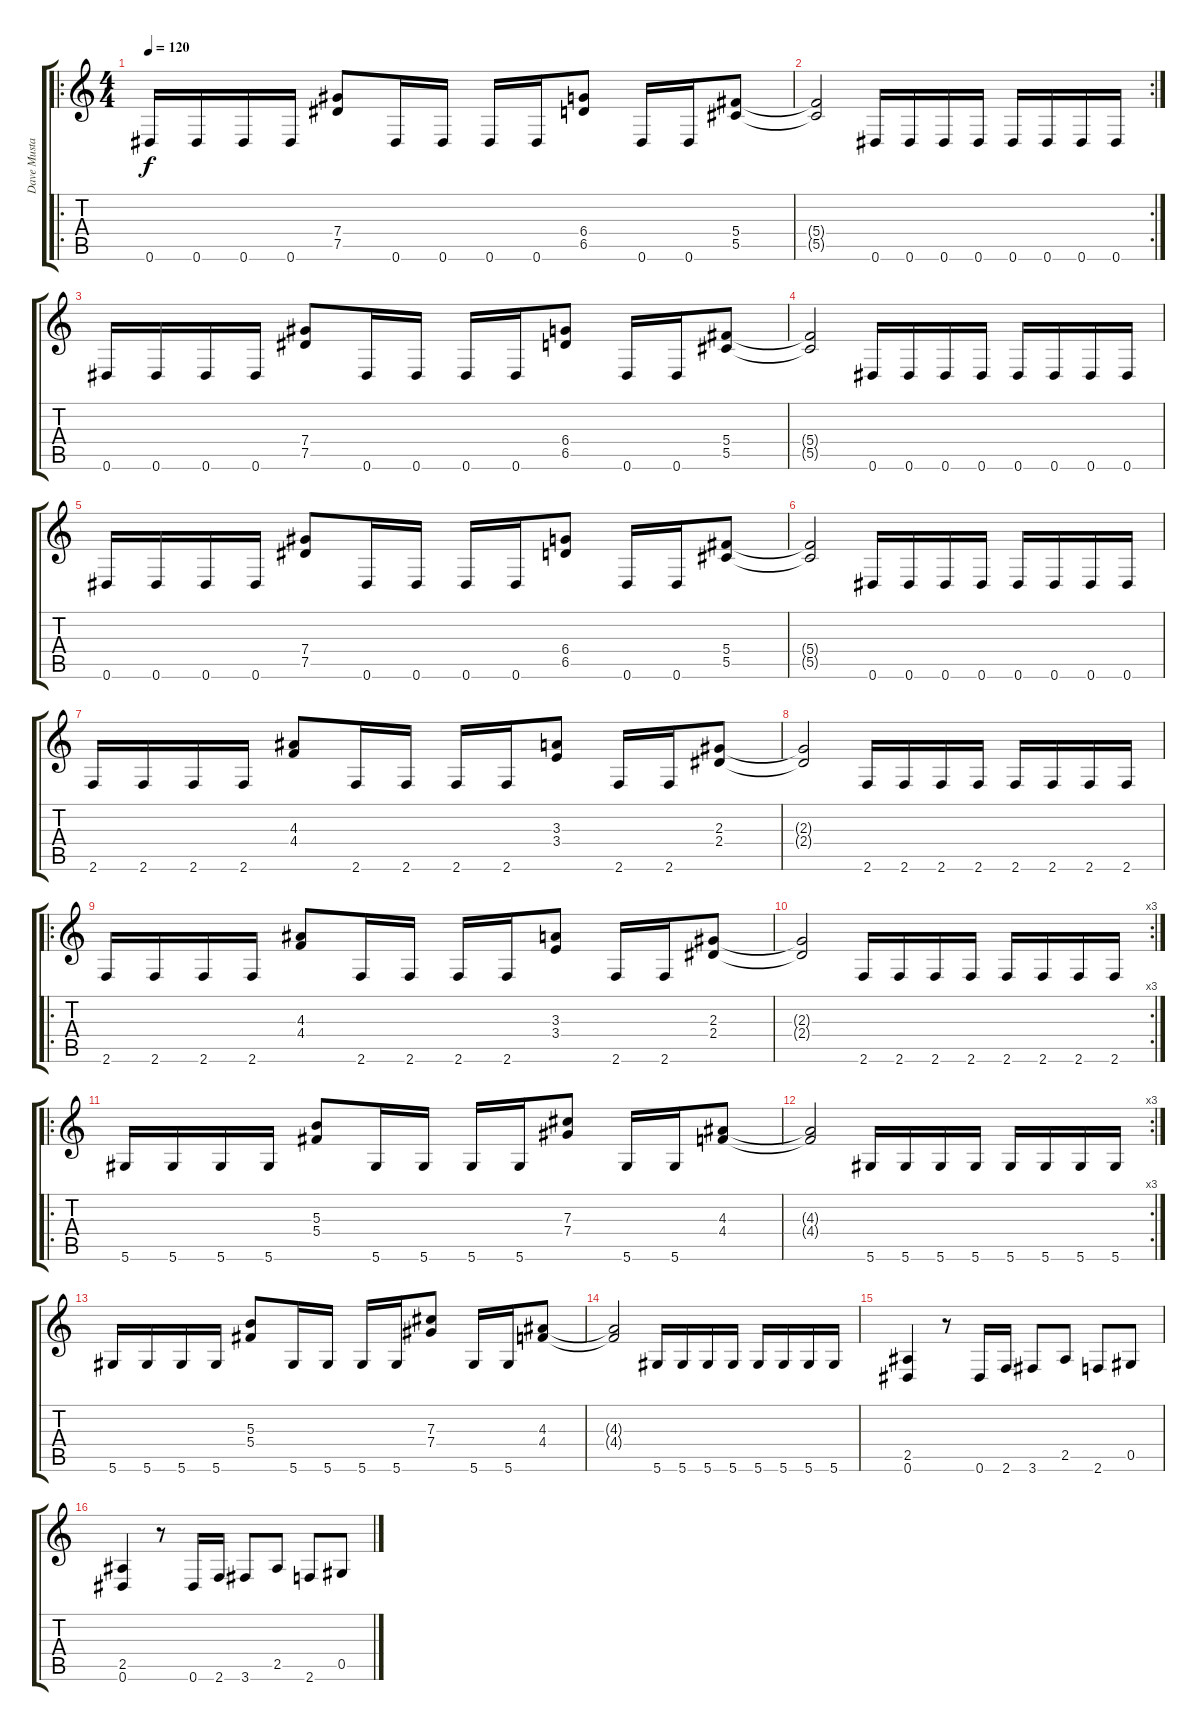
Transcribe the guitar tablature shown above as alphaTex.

\track ("Dave Mustaine (Gtr 1)" "Dave Musta") {instrument distortionguitar}
\staff {score tabs}
\tuning (Eb4 Bb3 Gb3 Db3 Ab2 Eb2) {hide}
\ro
\ts (4 4)
\tempo 120
\clef g2
\ks c
0.6.16{dy f} 0.6.16 0.6.16 0.6.16 (7.4 7.5).8 0.6.16 0.6.16 0.6.16 0.6.16 (6.4 6.5).8 0.6.16 0.6.16 (5.4 5.5).8 |
\rc 2
(5.4{t} 5.5{t}).2 0.6.16 0.6.16 0.6.16 0.6.16 0.6.16 0.6.16 0.6.16 0.6.16 |
0.6.16 0.6.16 0.6.16 0.6.16 (7.4 7.5).8 0.6.16 0.6.16 0.6.16 0.6.16 (6.4 6.5).8 0.6.16 0.6.16 (5.4 5.5).8 |
(5.4{t} 5.5{t}).2 0.6.16 0.6.16 0.6.16 0.6.16 0.6.16 0.6.16 0.6.16 0.6.16 |
0.6.16 0.6.16 0.6.16 0.6.16 (7.4 7.5).8 0.6.16 0.6.16 0.6.16 0.6.16 (6.4 6.5).8 0.6.16 0.6.16 (5.4 5.5).8 |
(5.4{t} 5.5{t}).2 0.6.16 0.6.16 0.6.16 0.6.16 0.6.16 0.6.16 0.6.16 0.6.16 |
2.6.16 2.6.16 2.6.16 2.6.16 (4.3 4.4).8 2.6.16 2.6.16 2.6.16 2.6.16 (3.3 3.4).8 2.6.16 2.6.16 (2.3 2.4).8 |
(2.3{t} 2.4{t}).2 2.6.16 2.6.16 2.6.16 2.6.16 2.6.16 2.6.16 2.6.16 2.6.16 |
\ro
2.6.16 2.6.16 2.6.16 2.6.16 (4.3 4.4).8 2.6.16 2.6.16 2.6.16 2.6.16 (3.3 3.4).8 2.6.16 2.6.16 (2.3 2.4).8 |
\rc 3
(2.3{t} 2.4{t}).2 2.6.16 2.6.16 2.6.16 2.6.16 2.6.16 2.6.16 2.6.16 2.6.16 |
\ro
5.6.16 5.6.16 5.6.16 5.6.16 (5.3 5.4).8 5.6.16 5.6.16 5.6.16 5.6.16 (7.3 7.4).8 5.6.16 5.6.16 (4.3 4.4).8 |
\rc 3
(4.3{t} 4.4{t}).2 5.6.16 5.6.16 5.6.16 5.6.16 5.6.16 5.6.16 5.6.16 5.6.16 |
5.6.16 5.6.16 5.6.16 5.6.16 (5.3 5.4).8 5.6.16 5.6.16 5.6.16 5.6.16 (7.3 7.4).8 5.6.16 5.6.16 (4.3 4.4).8 |
(4.3{t} 4.4{t}).2 5.6.16 5.6.16 5.6.16 5.6.16 5.6.16 5.6.16 5.6.16 5.6.16 |
(2.5 0.6).4 r.8 0.6.16 2.6.16 3.6.8 2.5.8 2.6.8 0.5.8 |
(2.5 0.6).4 r.8 0.6.16 2.6.16 3.6.8 2.5.8 2.6.8 0.5.8
